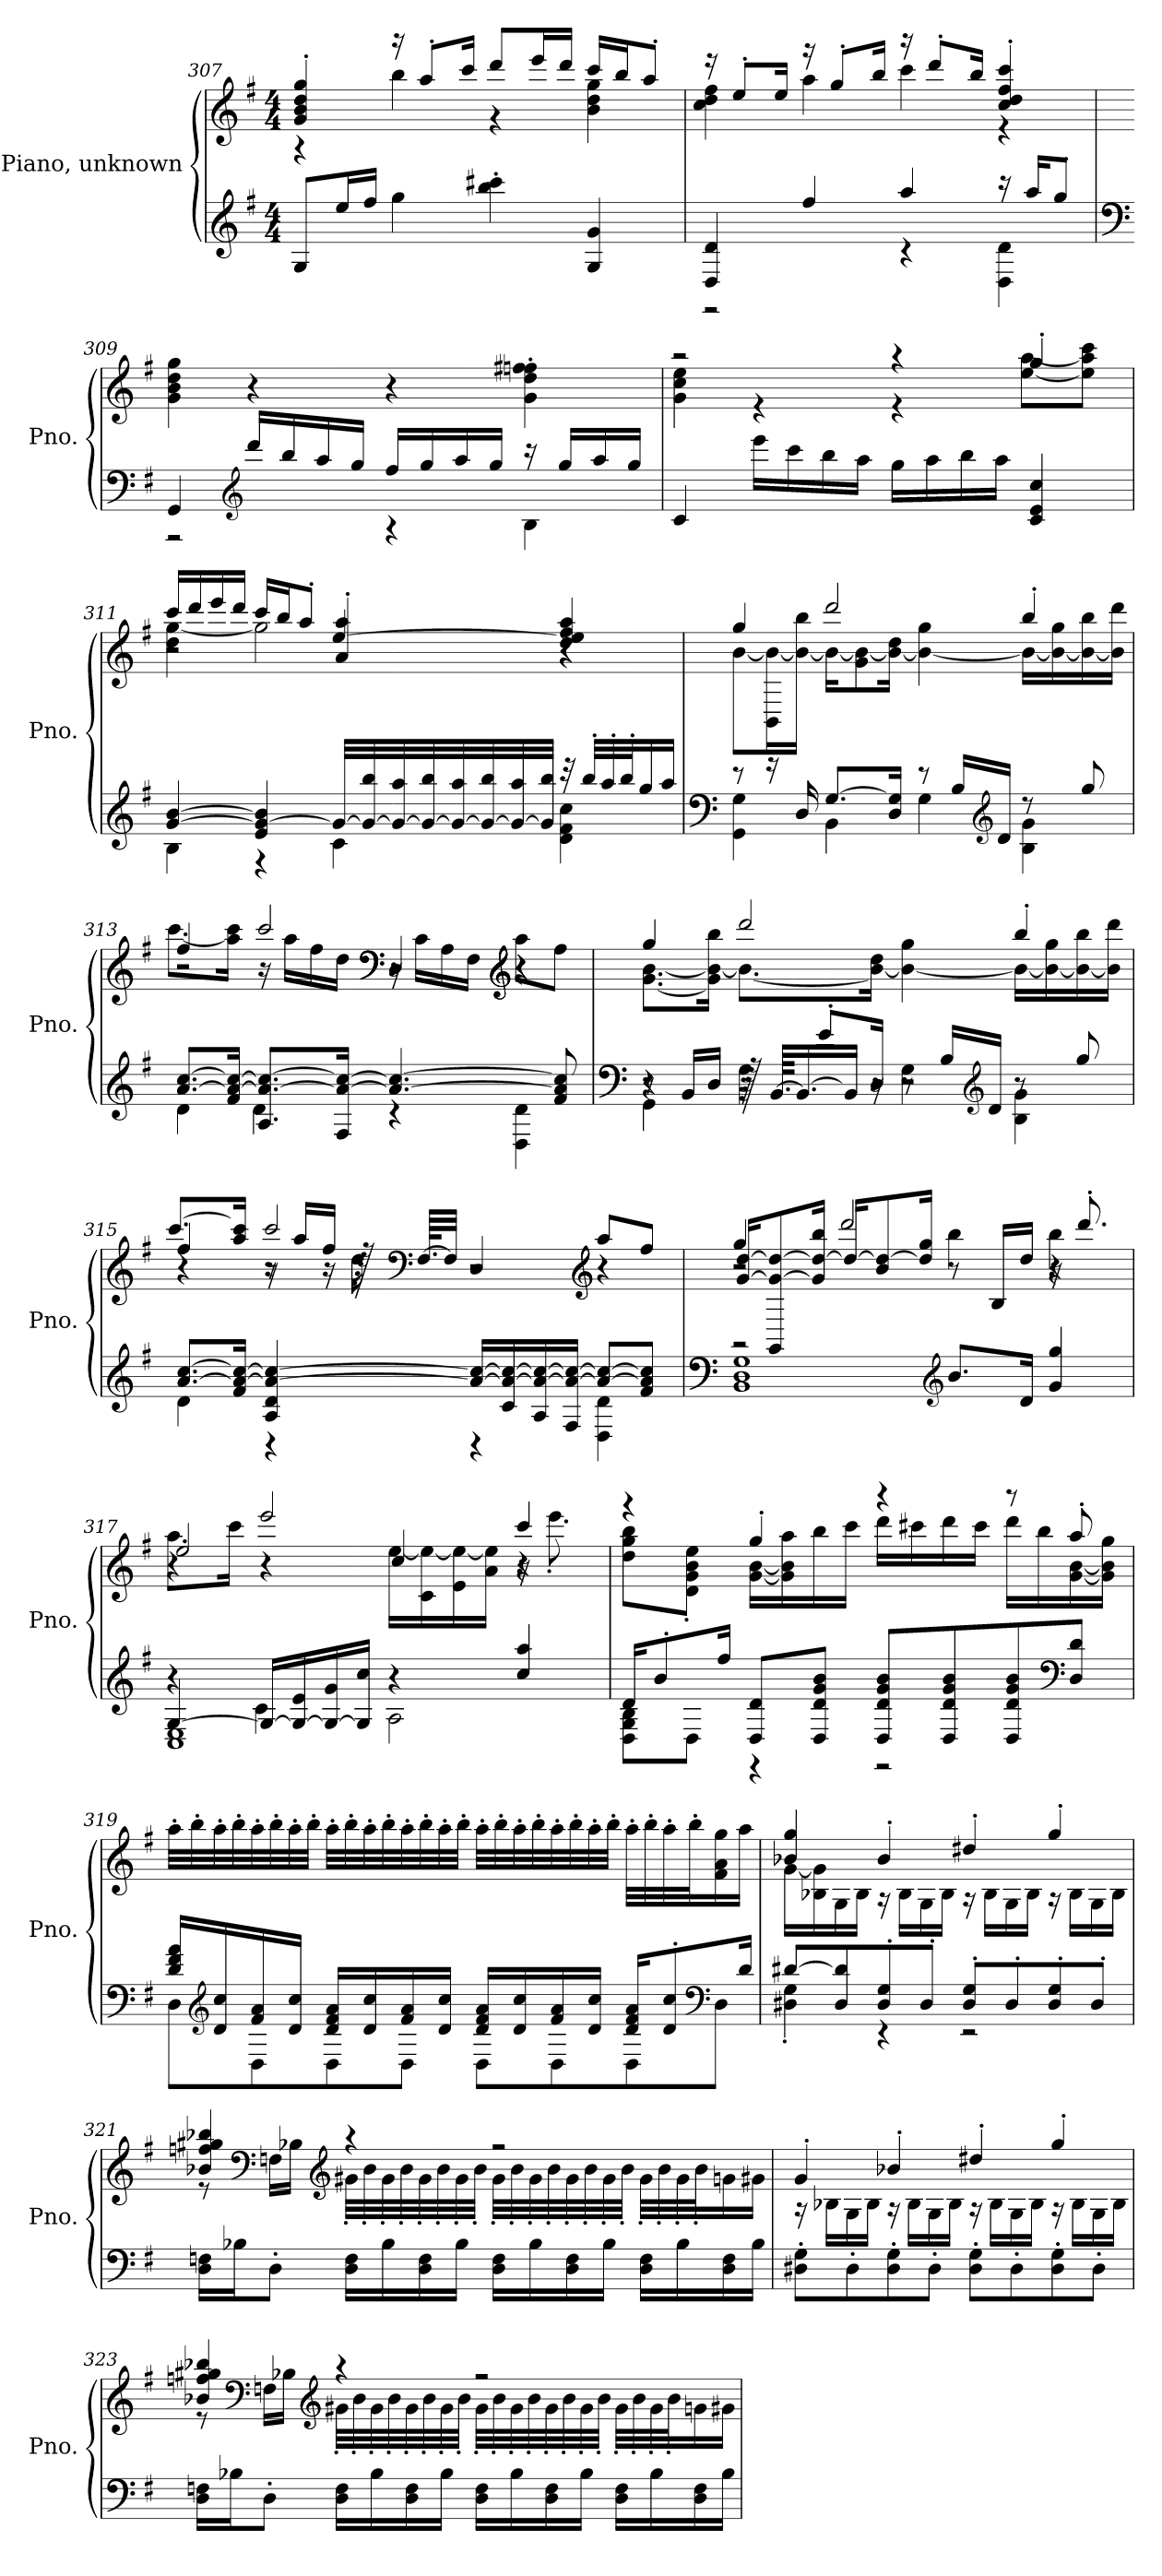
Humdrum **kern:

**kern	**kern
*part1	*part1
*staff2	*staff1
*I"Piano, unknown	*
*I'Pno.	*
*clefG2	*clefG2
*k[f#]	*k[f#]
*M4/4	*M4/4
=307	=307
*	*^
8G/L	4g/' 4b/' 4dd/' 4gg/'	4r
16ee/L	.	.
16ff#/JJ	.	.
4gg\	16r	4bb\
.	8aa'/L	.
.	16ccc/Jk	.
4bb\' 4ccc#X\'	8ddd/L	4r
.	16eee/L	.
.	16ddd/JJ	.
4G/ 4g/	16ccc/LL	4b\ 4dd\ 4gg\
.	16bb/J	.
.	8aa'/J	.
!!LO:LB:g=z	!!
=308	=308	=308
*^	*	*
4D/ 4d/	2r	16r	4cc\ 4dd\ 4ff#\
.	.	8ee'/L	.
.	.	16ee/Jk	.
4ff#/	.	16r	4aa\
.	.	8gg'/L	.
.	.	16bb/Jk	.
4aa/	4r	16r	4ccc\
.	.	8ddd'/L	.
.	.	16bb/Jk	.
16r	4D\ 4d\	4cc/' 4dd/' 4ff#/' 4ccc/'	4r
16aa/KL	.	.	.
8gg'/J	.	.	.
*	*	*v	*v
=309	=309	=309
*clefF4	*	*
4GG/	2r	4g\ 4b\ 4dd\ 4gg\
*clefG2	*	*
16ddd/LL	.	4r
16bb/	.	.
16aa/	.	.
16gg/JJ	.	.
16ff#/LL	4r	4r
16gg/	.	.
16aa/	.	.
16gg/JJ	.	.
16r	4B\	4g\' 4dd\' 4ffn\' 4ff#X\'
16gg/LL	.	.
16aa/	.	.
16gg/JJ	.	.
*v	*v	*
!!LO:LB:g=z
=310	=310
*	*^
4c/	2r	4g\ 4cc\ 4ee\
16eee\LL	.	4r
16ccc\	.	.
16bb\	.	.
16aa\JJ	.	.
16gg\LL	4r	4r
16aa\	.	.
16bb\	.	.
16aa\JJ	.	.
4c/ 4e/ 4cc/	4gg'/	[8ee\ [8aa\L
.	.	8ee\] 8aa\] 8ccc\J
=311	=311	=311
*^	*	*^
[4g/ [4b/	4B\	16ccc/LL	4dd\ [4gg\	2r
.	.	16ddd/	.	.
.	.	16eee/	.	.
.	.	16ddd/JJ	.	.
4e/ 4g/_ 4b/]	4r	16ccc/LL	2gg\]	.
.	.	16bb/J	.	.
.	.	8aa'/J	.	.
32g/LLL_	4c\	[4ee/	.	4a/' 4aa/'
32g/_ 32bb/	.	.	.	.
32g/_ 32aa/	.	.	.	.
32g/_ 32bb/	.	.	.	.
32g/_ 32aa/	.	.	.	.
32g/_ 32bb/	.	.	.	.
32g/_ 32aa/	.	.	.	.
32g/] 32bb/JJJ	.	.	.	.
32r	4d\ 4f#\ 4cc\	4dd/ 4ee/] 4ff#/ 4aa/	4r	4r
32bb'/LLL	.	.	.	.
32aa'/	.	.	.	.
32bb'/J	.	.	.	.
16gg/	.	.	.	.
16aa/JJ	.	.	.	.
*	*	*v	*v	*v
!!LO:PB:g=z
=312	=312	=312
*clefF4	*	*
*	*	*^
8r	4GG\ 4G\	4gg/	[8b\L
16r	.	.	16BB\ 16b\_L
16D/	.	.	16b\_ 16bb\JJ
[8.G/L	4BB\	2ddd/	16b\KL_
.	.	.	8g\ 8b\_
16D/ 16G/]Jk	.	.	16b\_ 16dd\Jk
8r	4G\	.	4b\_ 4gg\
16B/LL	.	.	.
*clefG2	*	*	*
16d/JJ	.	.	.
8r	4B\ 4g\	4bb'/	16b\LL_
.	.	.	16b\_ 16gg\
8gg/	.	.	16b\_ 16bb\
.	.	.	16b\] 16ddd\JJ
=313	=313	=313	=313
*	*	*	*^
[8.a/ [8.cc/L	4d\	4ff#/	[8.ccc\L	2r
16f#/ 16a/_ 16cc/_Jk	.	.	16aa\ 16ccc\]Jk	.
8.A/ 8.a/_ 8.cc/_L	4d\	2ccc/	16r	.
.	.	.	16aa\LL	.
.	.	.	16ff#\	.
16F#/ 16a/_ 16cc/_Jk	.	.	16dd\JJ	.
*	*	*clefF4	*	*
4.a/_ 4.cc/_	4r	.	16r	4D/
.	.	.	16c\LL	.
.	.	.	16A\	.
.	.	.	16F#\JJ	.
*	*	*clefG2	*	*
.	4D\ 4d\	4r	8aa\L	4r
8f#/ 8a/] 8cc/]	.	.	8ff#\J	.
*v	*v	*	*	*
*	*v	*v	*v
!!LO:LB:g=z
=314	=314
*clefF4	*
*^	*^
*	*^	*	*
8r	4GG\	4r	4gg/	[8.g\ [8.b\L
16BB/LL	.	.	.	.
16D/JJ	.	.	.	16g\] 16b\_ 16bb\Jk
16r	4G\	128r	2ddd/	8.b\L_
.	.	[64.BB/KKLL	.	.
.	.	16.BB/_	.	.
8g'/L	.	.	.	.
.	.	16BB/JJ]	.	.
16D/Jk	.	16r	.	16b\_ 16dd\Jk
8r	4G\	2r	.	4b\_ 4gg\
16B/LL	.	.	.	.
*clefG2	*	*	*	*
16d/JJ	.	.	.	.
8r	4B\ 4g\	.	4bb'/	16b\LL_
.	.	.	.	16b\_ 16gg\
8gg/	.	.	.	16b\_ 16bb\
.	.	.	.	16b\] 16ddd\JJ
*	*v	*v	*	*
!!LO:LB:g=z
=315	=315	=315	=315
*	*	*	*^
[8.a/ [8.cc/L	4d\	4ff#/	4r	[8.ccc/L
16f#/ 16a/_ 16cc/_Jk	.	.	.	16aa/ 16ccc/]Jk
4A/ 4d/ 4a/_ 4cc/_	4r	2ccc/	8r	16r
.	.	.	.	16aa/LL
.	.	.	16r	16ff#/JJ
.	.	.	16dd\	128r
*	*	*clefF4	*	*
.	.	.	.	[64.F#/KLLL
.	.	.	.	32F#/JJJ]
16a/_ 16cc/_LL	4r	.	2r	4D/
16c/ 16a/_ 16cc/_	.	.	.	.
16A/ 16a/_ 16cc/_	.	.	.	.
16F#/ 16a/_ 16cc/_JJ	.	.	.	.
*	*	*clefG2	*	*
8a/_ 8cc/_L	4D\ 4d\	4r	.	8aa/L
8f#/ 8a/] 8cc/]J	.	.	.	8ff#/J
=316	=316	=316	=316	=316
*clefF4	*	*	*	*
2r	1BB 1D 1G	4gg/	2r	[16g/ [16dd/KL
.	.	.	.	8GG/ 8g/_ 8dd/_
.	.	.	.	16g/] 16dd/_ 16bb/Jk
.	.	2ddd/	.	16dd/KL_
.	.	.	.	8b/ 8dd/_
.	.	.	.	16dd/] 16gg/Jk
*clefG2	*	*	*	*
8.b/L	.	.	4bb\	8r
.	.	.	.	16B/LL
16d/Jk	.	.	.	16dd/JJ
4g/ 4gg/	.	4r	4bb\	16r
.	.	.	.	8.ddd'/
!!LO:LB:g=z	!!	!!
=317	=317	=317	=317	=317
*	*^	*	*	*
[4G/	4r	1C 1E	4r	8.aa\L	2ee/
.	.	.	.	16ccc\Jk	.
16G/LL_	4c\	.	2eee/	4r	.
16G/_ 16e/	.	.	.	.	.
16G/_ 16g/	.	.	.	.	.
16G/] 16cc/JJ	.	.	.	.	.
4r	2A\	.	.	[16ee\LL	4cc/
.	.	.	.	16c\ 16ee\_	.
.	.	.	.	16e\ 16ee\_	.
.	.	.	.	16a\ 16ee\]JJ	.
4cc/ 4aa/	.	.	4ccc/	16r	4r
.	.	.	.	8.eee'\	.
*	*v	*v	*	*	*
*	*	*	*v	*v
=318	=318	=318	=318
16d/KL	8D\ 8G\ 8B\L	4r	8dd\ 8gg\ 8bb\L
8b'/	.	.	.
.	8D\J	.	8d\' 8g\' 8b\' 8ee\'J
16ff#/Jk	.	.	.
8D/ 8d/L	4r	4gg'/	[16g\ [16b\LL
.	.	.	16g\] 16b\] 16aa\
8D/ 8d/ 8g/ 8b/J	.	.	16bb\
.	.	.	16ccc\JJ
8D/ 8d/ 8g/ 8b/L	2r	4r	16ddd\LL
.	.	.	16ccc#X\
8D/ 8d/ 8g/ 8b/	.	.	16ddd\
.	.	.	16ccc#\JJ
8D/ 8d/ 8g/ 8b/	.	8r	16ddd\LL
.	.	.	16bb\
*clefF4	*	*	*
8D/ 8d/J	.	8aa'/	[16g\ [16b\
.	.	.	16g\] 16b\] 16gg\JJ
*	*	*v	*v
!!LO:LB:g=z
=319	=319	=319
16d/ 16f#/ 16a/LL	8D\L	32aa'\LLL
.	.	32bb'\
*clefG2	*	*
16d/ 16cc/	.	32aa'\
.	.	32bb'\
16f#/ 16a/	8D\	32aa'\
.	.	32bb'\
16d/ 16cc/JJ	.	32aa'\
.	.	32bb'\JJJ
16d/ 16f#/ 16a/LL	8D\	32aa'\LLL
.	.	32bb'\
16d/ 16cc/	.	32aa'\
.	.	32bb'\
16f#/ 16a/	8D\J	32aa'\
.	.	32bb'\
16d/ 16cc/JJ	.	32aa'\
.	.	32bb'\JJJ
16d/ 16f#/ 16a/LL	8D\L	32aa'\LLL
.	.	32bb'\
16d/ 16cc/	.	32aa'\
.	.	32bb'\
16f#/ 16a/	8D\	32aa'\
.	.	32bb'\
16d/ 16cc/JJ	.	32aa'\
.	.	32bb'\JJJ
16d/ 16f#/ 16a/KL	8D\	32aa'\LLL
.	.	32bb'\
8d/' 8cc/'	.	32aa'\
.	.	32bb'\J
*clefF4	*	*
.	8D\J	16f#\ 16a\ 16gg\
16d/Jk	.	16aa\JJ
!!LO:LB:g=z
=320	=320	=320
*	*	*^
[8d#X/L	4D#X\' 4G\'	4b-X/ 4gg/	[16g\LL
.	.	.	16B-X\ 16g\]
8D#/ 8d#/]	.	.	16G\
.	.	.	16B-\JJ
8D#/' 8G/'	4r	4b-'/	16r
.	.	.	16B-\LL
8D#'/J	.	.	16G\
.	.	.	16B-\JJ
8D#/' 8G/'L	2r	4dd#X'/	16r
.	.	.	16B-\LL
8D#'/	.	.	16G\
.	.	.	16B-\JJ
8D#/' 8G/'	.	4gg'/	16r
.	.	.	16B-\LL
8D#'/J	.	.	16G\
.	.	.	16B-\JJ
*v	*v	*	*
!!LO:PB:g=z	!!
=321	=321	=321
16D\ 16Fn\LL	4b-X/ 4ffn/ 4gg#X/ 4bb-X/	8r
16B-X\J	.	.
*	*clefF4	*
8D'\J	.	16Fn\LL
.	.	16B-X\JJ
*	*clefG2	*
16D\ 16F\LL	4r	32g#X'\LLL
.	.	32b-'\
16B-\	.	32g#'\
.	.	32b-'\
16D\ 16F\	.	32g#'\
.	.	32b-'\
16B-\JJ	.	32g#'\
.	.	32b-'\JJJ
16D\ 16F\LL	2r	32g#'\LLL
.	.	32b-'\
16B-\	.	32g#'\
.	.	32b-'\
16D\ 16F\	.	32g#'\
.	.	32b-'\
16B-\JJ	.	32g#'\
.	.	32b-'\JJJ
16D\ 16F\LL	.	32g#'\LLL
.	.	32b-'\
16B-\	.	32g#'\
.	.	32b-'\J
16D\ 16F\	.	16gn\
16B-\JJ	.	16g#X\JJ
!!LO:LB:g=z	!!
=322	=322	=322
8D#X\' 8G\'L	4g'/	16r
.	.	16B-X\LL
8D#'\	.	16G\
.	.	16B-\JJ
8D#\' 8G\'	4b-X'/	16r
.	.	16B-\LL
8D#'\J	.	16G\
.	.	16B-\JJ
8D#\' 8G\'L	4dd#X'/	16r
.	.	16B-\LL
8D#'\	.	16G\
.	.	16B-\JJ
8D#\' 8G\'	4gg'/	16r
.	.	16B-\LL
8D#'\J	.	16G\
.	.	16B-\JJ
!!LO:LB:g=z	!!
=323	=323	=323
16D\ 16Fn\LL	4b-X/ 4ffn/ 4gg#X/ 4bb-X/	8r
16B-X\J	.	.
*	*clefF4	*
8D'\J	.	16Fn\LL
.	.	16B-X\JJ
*	*clefG2	*
16D\ 16F\LL	4r	32g#X'\LLL
.	.	32b-'\
16B-\	.	32g#'\
.	.	32b-'\
16D\ 16F\	.	32g#'\
.	.	32b-'\
16B-\JJ	.	32g#'\
.	.	32b-'\JJJ
16D\ 16F\LL	2r	32g#'\LLL
.	.	32b-'\
16B-\	.	32g#'\
.	.	32b-'\
16D\ 16F\	.	32g#'\
.	.	32b-'\
16B-\JJ	.	32g#'\
.	.	32b-'\JJJ
16D\ 16F\LL	.	32g#'\LLL
.	.	32b-'\
16B-\	.	32g#'\
.	.	32b-'\J
16D\ 16F\	.	16gn\
16B-\JJ	.	16g#X\JJ
*	*v	*v
=	=
*-	*-
